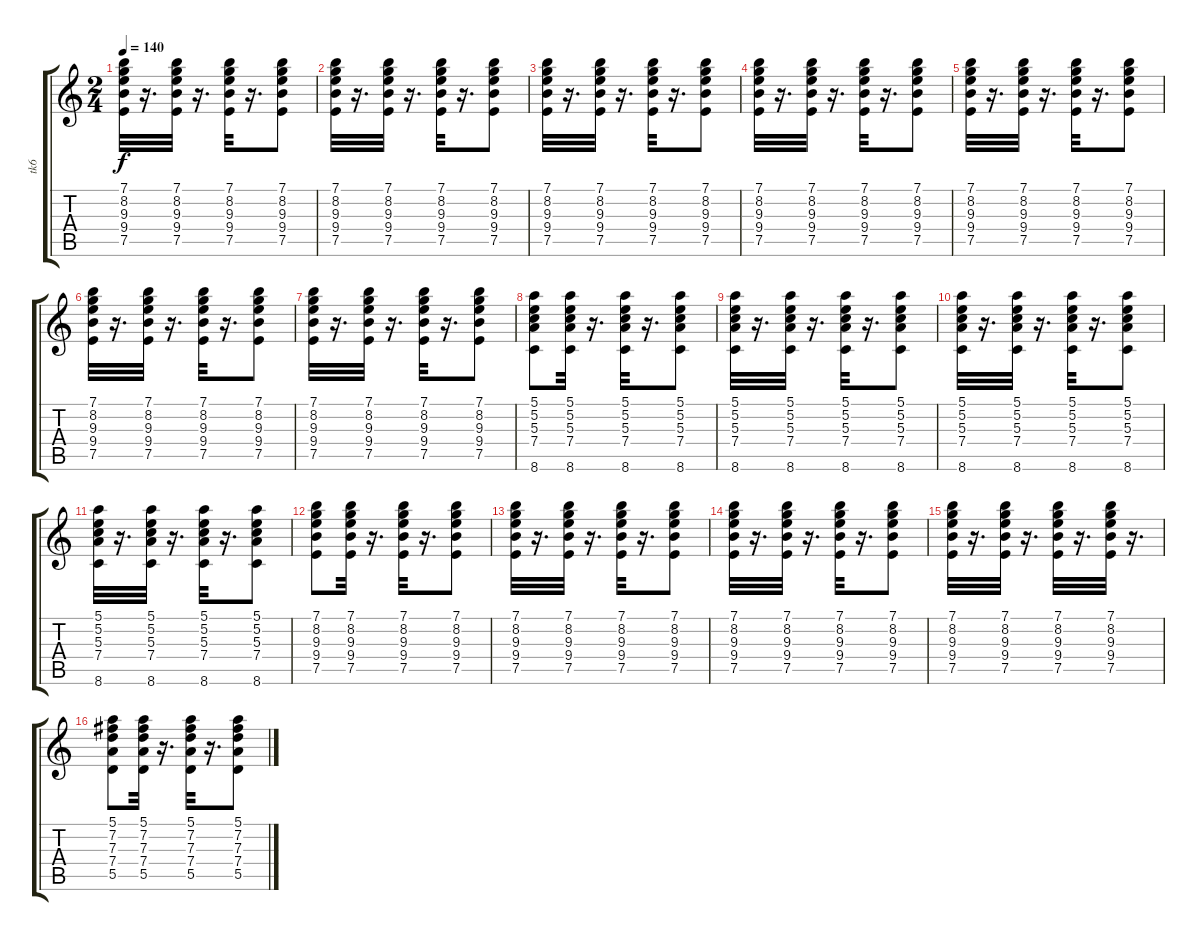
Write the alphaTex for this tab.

\track ("tk6" "tk6") {instrument acousticguitarsteel}
\staff {score tabs}
\tuning (E4 B3 G3 D3 A2 E2) {hide}
\ts (2 4)
\tempo 140
\clef g2
\ks c
(7.1 8.2 9.3 9.4 7.5).32{dy f} r.16{d} (7.1 8.2 9.3 9.4 7.5).32 r.16{d} (7.1 8.2 9.3 9.4 7.5).32 r.16{d} (7.1 8.2 9.3 9.4 7.5).8 |
(7.1 8.2 9.3 9.4 7.5).32 r.16{d} (7.1 8.2 9.3 9.4 7.5).32 r.16{d} (7.1 8.2 9.3 9.4 7.5).32 r.16{d} (7.1 8.2 9.3 9.4 7.5).8 |
(7.1 8.2 9.3 9.4 7.5).32 r.16{d} (7.1 8.2 9.3 9.4 7.5).32 r.16{d} (7.1 8.2 9.3 9.4 7.5).32 r.16{d} (7.1 8.2 9.3 9.4 7.5).8 |
(7.1 8.2 9.3 9.4 7.5).32 r.16{d} (7.1 8.2 9.3 9.4 7.5).32 r.16{d} (7.1 8.2 9.3 9.4 7.5).32 r.16{d} (7.1 8.2 9.3 9.4 7.5).8 |
(7.1 8.2 9.3 9.4 7.5).32 r.16{d} (7.1 8.2 9.3 9.4 7.5).32 r.16{d} (7.1 8.2 9.3 9.4 7.5).32 r.16{d} (7.1 8.2 9.3 9.4 7.5).8 |
(7.1 8.2 9.3 9.4 7.5).32 r.16{d} (7.1 8.2 9.3 9.4 7.5).32 r.16{d} (7.1 8.2 9.3 9.4 7.5).32 r.16{d} (7.1 8.2 9.3 9.4 7.5).8 |
(7.1 8.2 9.3 9.4 7.5).32 r.16{d} (7.1 8.2 9.3 9.4 7.5).32 r.16{d} (7.1 8.2 9.3 9.4 7.5).32 r.16{d} (7.1 8.2 9.3 9.4 7.5).8 |
(5.1 5.2 5.3 7.4 8.6).8 (5.1 5.2 5.3 7.4 8.6).32 r.16{d} (5.1 5.2 5.3 7.4 8.6).32 r.16{d} (5.1 5.2 5.3 7.4 8.6).8 |
(5.1 5.2 5.3 7.4 8.6).32 r.16{d} (5.1 5.2 5.3 7.4 8.6).32 r.16{d} (5.1 5.2 5.3 7.4 8.6).32 r.16{d} (5.1 5.2 5.3 7.4 8.6).8 |
(5.1 5.2 5.3 7.4 8.6).32 r.16{d} (5.1 5.2 5.3 7.4 8.6).32 r.16{d} (5.1 5.2 5.3 7.4 8.6).32 r.16{d} (5.1 5.2 5.3 7.4 8.6).8 |
(5.1 5.2 5.3 7.4 8.6).32 r.16{d} (5.1 5.2 5.3 7.4 8.6).32 r.16{d} (5.1 5.2 5.3 7.4 8.6).32 r.16{d} (5.1 5.2 5.3 7.4 8.6).8 |
(7.1 8.2 9.3 9.4 7.5).8 (7.1 8.2 9.3 9.4 7.5).32 r.16{d} (7.1 8.2 9.3 9.4 7.5).32 r.16{d} (7.1 8.2 9.3 9.4 7.5).8 |
(7.1 8.2 9.3 9.4 7.5).32 r.16{d} (7.1 8.2 9.3 9.4 7.5).32 r.16{d} (7.1 8.2 9.3 9.4 7.5).32 r.16{d} (7.1 8.2 9.3 9.4 7.5).8 |
(7.1 8.2 9.3 9.4 7.5).32 r.16{d} (7.1 8.2 9.3 9.4 7.5).32 r.16{d} (7.1 8.2 9.3 9.4 7.5).32 r.16{d} (7.1 8.2 9.3 9.4 7.5).8 |
(7.1 8.2 9.3 9.4 7.5).32 r.16{d} (7.1 8.2 9.3 9.4 7.5).32 r.16{d} (7.1 8.2 9.3 9.4 7.5).32 r.16{d} (7.1 8.2 9.3 9.4 7.5).32 r.16{d} |
(5.1 7.2 7.3 7.4 5.5).8 (5.1 7.2 7.3 7.4 5.5).32 r.16{d} (5.1 7.2 7.3 7.4 5.5).32 r.16{d} (5.1 7.2 7.3 7.4 5.5).8
